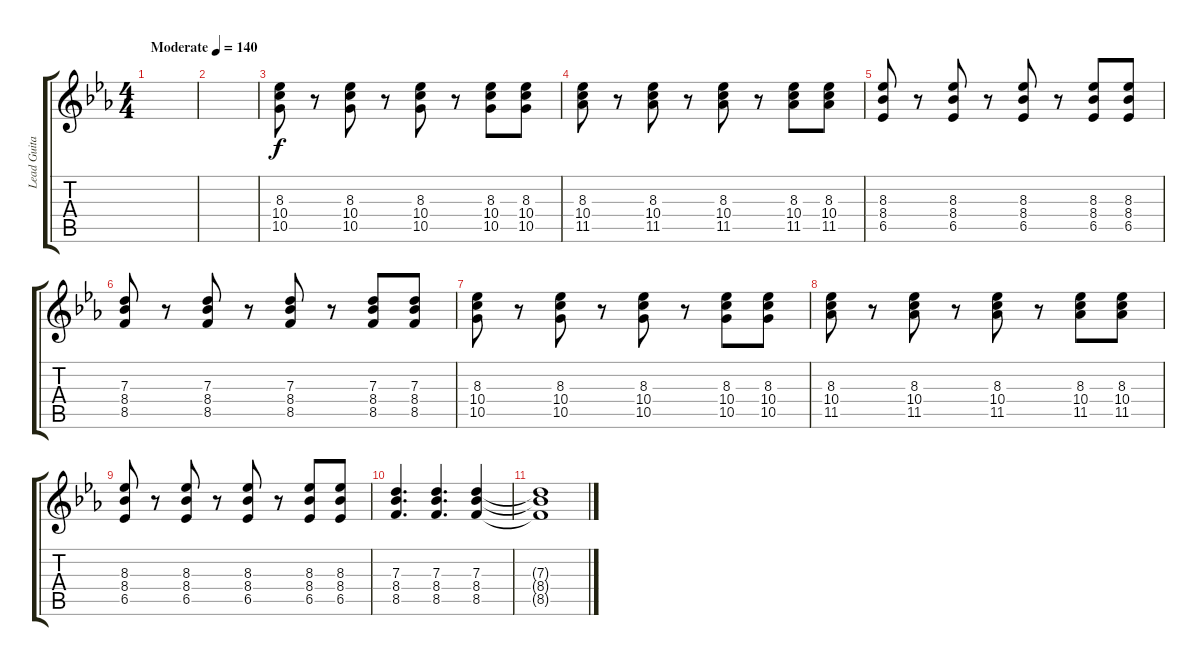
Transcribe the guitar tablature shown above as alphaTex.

\track ("Lead Guitar" "Lead Guita") {instrument distortionguitar}
\staff {score tabs}
\tuning (E4 B3 G3 D3 A2 E2) {hide}
\ts (4 4)
\tempo (140 "Moderate")
\clef g2
\ks eb
|
|
(8.3 10.4 10.5).8 r.8 (8.3 10.4 10.5).8 r.8 (8.3 10.4 10.5).8 r.8 (8.3 10.4 10.5).8 (8.3 10.4 10.5).8 |
(8.3 10.4 11.5).8 r.8 (8.3 10.4 11.5).8 r.8 (8.3 10.4 11.5).8 r.8 (8.3 10.4 11.5).8 (8.3 10.4 11.5).8 |
(8.3 8.4 6.5).8 r.8 (8.3 8.4 6.5).8 r.8 (8.3 8.4 6.5).8 r.8 (8.3 8.4 6.5).8 (8.3 8.4 6.5).8 |
(7.3 8.4 8.5).8 r.8 (7.3 8.4 8.5).8 r.8 (7.3 8.4 8.5).8 r.8 (7.3 8.4 8.5).8 (7.3 8.4 8.5).8 |
(8.3 10.4 10.5).8 r.8 (8.3 10.4 10.5).8 r.8 (8.3 10.4 10.5).8 r.8 (8.3 10.4 10.5).8 (8.3 10.4 10.5).8 |
(8.3 10.4 11.5).8 r.8 (8.3 10.4 11.5).8 r.8 (8.3 10.4 11.5).8 r.8 (8.3 10.4 11.5).8 (8.3 10.4 11.5).8 |
(8.3 8.4 6.5).8 r.8 (8.3 8.4 6.5).8 r.8 (8.3 8.4 6.5).8 r.8 (8.3 8.4 6.5).8 (8.3 8.4 6.5).8 |
(7.3 8.4 8.5).4{d} (7.3 8.4 8.5).4{d} (7.3 8.4 8.5).4 |
(7.3{t} 8.4{t} 8.5{t}).1
